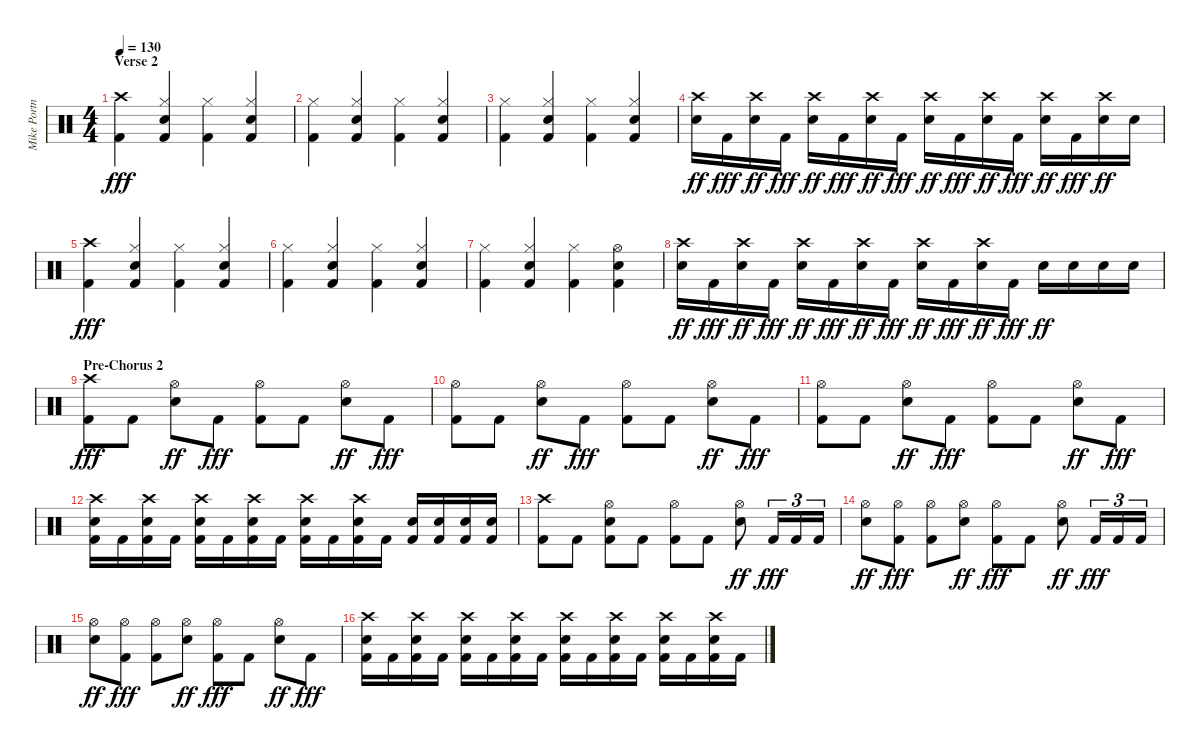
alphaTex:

\track ("Mike Portnoy" "Mike Portn") {instrument percussion}
\staff {score}
\articulation defaults
\ts (4 4)
\section ("" "Verse 2")
\tempo 130
\clef neutral
\ks c
("Crash high (hit)" "Kick (hit) 2").4{dy fff} ("Hi-Hat (closed)" "Snare (hit) 2" "Kick (hit) 2").4 ("Hi-Hat (closed)" "Kick (hit) 2").4 ("Hi-Hat (closed)" "Snare (hit) 2" "Kick (hit) 2").4 |
("Hi-Hat (closed)" "Kick (hit) 2").4 ("Hi-Hat (closed)" "Snare (hit) 2" "Kick (hit) 2").4 ("Hi-Hat (closed)" "Kick (hit) 2").4 ("Hi-Hat (closed)" "Snare (hit) 2" "Kick (hit) 2").4 |
("Hi-Hat (closed)" "Kick (hit) 2").4 ("Hi-Hat (closed)" "Snare (hit) 2" "Kick (hit) 2").4 ("Hi-Hat (closed)" "Kick (hit) 2").4 ("Hi-Hat (closed)" "Snare (hit) 2" "Kick (hit) 2").4 |
("Crash high (hit)" "Snare (hit) 2").16{dy ff} "Kick (hit) 2".16{dy fff} ("Crash high (hit)" "Snare (hit) 2").16{dy ff} "Kick (hit) 2".16{dy fff} ("Crash high (hit)" "Snare (hit) 2").16{dy ff} "Kick (hit) 2".16{dy fff} ("Crash high (hit)" "Snare (hit) 2").16{dy ff} "Kick (hit) 2".16{dy fff} ("Crash high (hit)" "Snare (hit) 2").16{dy ff} "Kick (hit) 2".16{dy fff} ("Crash high (hit)" "Snare (hit) 2").16{dy ff} "Kick (hit) 2".16{dy fff} ("Crash high (hit)" "Snare (hit) 2").16{dy ff} "Kick (hit) 2".16{dy fff} ("Crash high (hit)" "Snare (hit) 2").16{dy ff} "Snare (hit) 2".16 |
("Crash high (hit)" "Kick (hit) 2").4{dy fff} ("Hi-Hat (closed)" "Snare (hit) 2" "Kick (hit) 2").4 ("Hi-Hat (closed)" "Kick (hit) 2").4 ("Hi-Hat (closed)" "Snare (hit) 2" "Kick (hit) 2").4 |
("Hi-Hat (closed)" "Kick (hit) 2").4 ("Hi-Hat (closed)" "Snare (hit) 2" "Kick (hit) 2").4 ("Hi-Hat (closed)" "Kick (hit) 2").4 ("Hi-Hat (closed)" "Snare (hit) 2" "Kick (hit) 2").4 |
("Hi-Hat (closed)" "Kick (hit) 2").4 ("Hi-Hat (closed)" "Snare (hit) 2" "Kick (hit) 2").4 ("Hi-Hat (closed)" "Kick (hit) 2").4 ("Hi-Hat (open)" "Snare (hit) 2" "Kick (hit) 2").4 |
("Crash high (hit)" "Snare (hit) 2").16{dy ff} "Kick (hit) 2".16{dy fff} ("Crash high (hit)" "Snare (hit) 2").16{dy ff} "Kick (hit) 2".16{dy fff} ("Crash high (hit)" "Snare (hit) 2").16{dy ff} "Kick (hit) 2".16{dy fff} ("Crash high (hit)" "Snare (hit) 2").16{dy ff} "Kick (hit) 2".16{dy fff} ("Crash high (hit)" "Snare (hit) 2").16{dy ff} "Kick (hit) 2".16{dy fff} ("Crash high (hit)" "Snare (hit) 2").16{dy ff} "Kick (hit) 2".16{dy fff} "Snare (hit) 2".16{dy ff} "Snare (hit) 2".16 "Snare (hit) 2".16 "Snare (hit) 2".16 |
\section ("" "Pre-Chorus 2")
("Crash high (hit)" "Kick (hit) 2").8{dy fff} "Kick (hit) 2".8 ("Hi-Hat (open)" "Snare (hit) 2").8{dy ff} "Kick (hit) 2".8{dy fff} ("Hi-Hat (open)" "Kick (hit) 2").8 "Kick (hit) 2".8 ("Hi-Hat (open)" "Snare (hit) 2").8{dy ff} "Kick (hit) 2".8{dy fff} |
("Hi-Hat (open)" "Kick (hit) 2").8 "Kick (hit) 2".8 ("Hi-Hat (open)" "Snare (hit) 2").8{dy ff} "Kick (hit) 2".8{dy fff} ("Hi-Hat (open)" "Kick (hit) 2").8 "Kick (hit) 2".8 ("Hi-Hat (open)" "Snare (hit) 2").8{dy ff} "Kick (hit) 2".8{dy fff} |
("Hi-Hat (open)" "Kick (hit) 2").8 "Kick (hit) 2".8 ("Hi-Hat (open)" "Snare (hit) 2").8{dy ff} "Kick (hit) 2".8{dy fff} ("Hi-Hat (open)" "Kick (hit) 2").8 "Kick (hit) 2".8 ("Hi-Hat (open)" "Snare (hit) 2").8{dy ff} "Kick (hit) 2".8{dy fff} |
("Crash high (hit)" "Snare (hit) 2" "Kick (hit) 2").16 "Kick (hit) 2".16 ("Crash high (hit)" "Snare (hit) 2" "Kick (hit) 2").16 "Kick (hit) 2".16 ("Crash high (hit)" "Snare (hit) 2" "Kick (hit) 2").16 "Kick (hit) 2".16 ("Crash high (hit)" "Snare (hit) 2" "Kick (hit) 2").16 "Kick (hit) 2".16 ("Crash high (hit)" "Snare (hit) 2" "Kick (hit) 2").16 "Kick (hit) 2".16 ("Crash high (hit)" "Snare (hit) 2" "Kick (hit) 2").16 "Kick (hit) 2".16 ("Snare (hit) 2" "Kick (hit) 2").16 ("Snare (hit) 2" "Kick (hit) 2").16 ("Snare (hit) 2" "Kick (hit) 2").16 ("Snare (hit) 2" "Kick (hit) 2").16 |
("Crash high (hit)" "Kick (hit) 2").8 "Kick (hit) 2".8 ("Hi-Hat (open)" "Snare (hit) 2" "Kick (hit) 2").8 "Kick (hit) 2".8 ("Hi-Hat (open)" "Kick (hit) 2").8 "Kick (hit) 2".8 ("Hi-Hat (open)" "Snare (hit) 2").8{dy ff} "Kick (hit) 2".16{tu (3 2) dy fff} "Kick (hit) 2".16{tu (3 2)} "Kick (hit) 2".16{tu (3 2)} |
("Hi-Hat (open)" "Snare (hit) 2").8{dy ff} ("Hi-Hat (open)" "Kick (hit) 2").8{dy fff} ("Hi-Hat (open)" "Kick (hit) 2").8 ("Hi-Hat (open)" "Snare (hit) 2").8{dy ff} ("Hi-Hat (open)" "Kick (hit) 2").8{dy fff} "Kick (hit) 2".8 ("Hi-Hat (open)" "Snare (hit) 2").8{dy ff} "Kick (hit) 2".16{tu (3 2) dy fff} "Kick (hit) 2".16{tu (3 2)} "Kick (hit) 2".16{tu (3 2)} |
("Hi-Hat (open)" "Snare (hit) 2").8{dy ff} ("Hi-Hat (open)" "Kick (hit) 2").8{dy fff} ("Hi-Hat (open)" "Kick (hit) 2").8 ("Hi-Hat (open)" "Snare (hit) 2").8{dy ff} ("Hi-Hat (open)" "Kick (hit) 2").8{dy fff} "Kick (hit) 2".8 ("Hi-Hat (open)" "Snare (hit) 2").8{dy ff} "Kick (hit) 2".8{dy fff} |
("Crash high (hit)" "Snare (hit) 2" "Kick (hit) 2").16 "Kick (hit) 2".16 ("Crash high (hit)" "Snare (hit) 2" "Kick (hit) 2").16 "Kick (hit) 2".16 ("Crash high (hit)" "Snare (hit) 2" "Kick (hit) 2").16 "Kick (hit) 2".16 ("Crash high (hit)" "Snare (hit) 2" "Kick (hit) 2").16 "Kick (hit) 2".16 ("Crash high (hit)" "Snare (hit) 2" "Kick (hit) 2").16 "Kick (hit) 2".16 ("Crash high (hit)" "Snare (hit) 2" "Kick (hit) 2").16 "Kick (hit) 2".16 ("Crash high (hit)" "Snare (hit) 2" "Kick (hit) 2").16 "Kick (hit) 2".16 ("Crash high (hit)" "Snare (hit) 2" "Kick (hit) 2").16 "Kick (hit) 2".16
